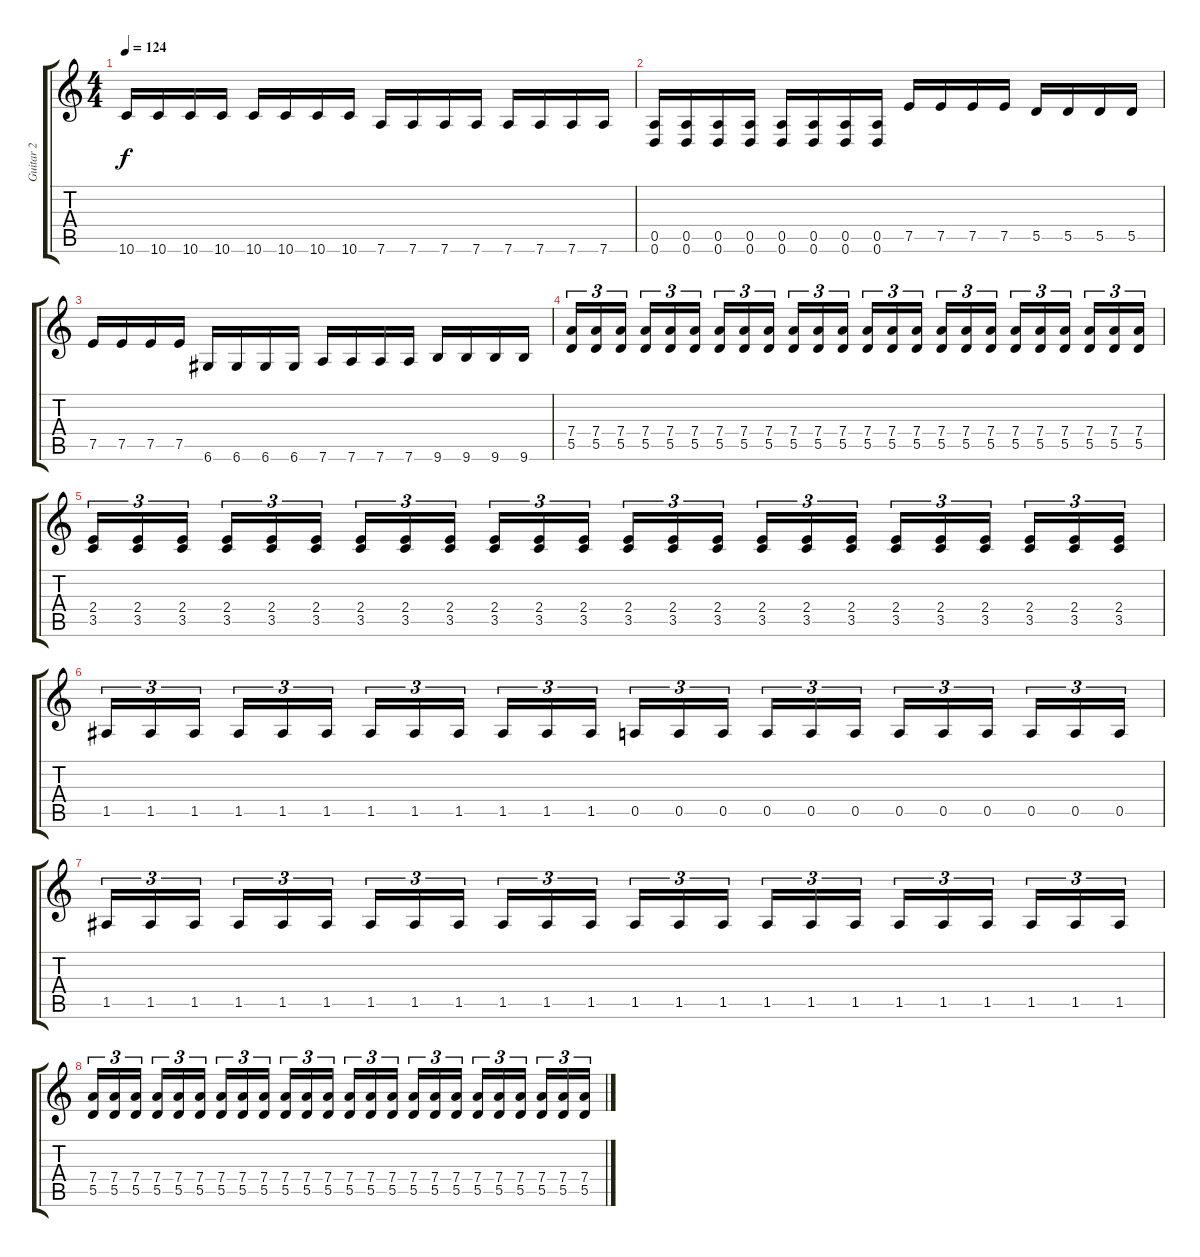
\track ("Guitar 2" "Guitar 2") {instrument distortionguitar}
\staff {score tabs}
\tuning (E4 B3 G3 D3 A2 D2) {hide}
\ts (4 4)
\tempo 124
\clef g2
\ks c
10.6.16{dy f} 10.6.16 10.6.16 10.6.16 10.6.16 10.6.16 10.6.16 10.6.16 7.6.16 7.6.16 7.6.16 7.6.16 7.6.16 7.6.16 7.6.16 7.6.16 |
(0.5 0.6).16 (0.5 0.6).16 (0.5 0.6).16 (0.5 0.6).16 (0.5 0.6).16 (0.5 0.6).16 (0.5 0.6).16 (0.5 0.6).16 7.5.16 7.5.16 7.5.16 7.5.16 5.5.16 5.5.16 5.5.16 5.5.16 |
7.5.16 7.5.16 7.5.16 7.5.16 6.6.16 6.6.16 6.6.16 6.6.16 7.6.16 7.6.16 7.6.16 7.6.16 9.6.16 9.6.16 9.6.16 9.6.16 |
(7.4 5.5).16{tu (3 2)} (7.4 5.5).16{tu (3 2)} (7.4 5.5).16{tu (3 2)} (7.4 5.5).16{tu (3 2)} (7.4 5.5).16{tu (3 2)} (7.4 5.5).16{tu (3 2)} (7.4 5.5).16{tu (3 2)} (7.4 5.5).16{tu (3 2)} (7.4 5.5).16{tu (3 2)} (7.4 5.5).16{tu (3 2)} (7.4 5.5).16{tu (3 2)} (7.4 5.5).16{tu (3 2)} (7.4 5.5).16{tu (3 2)} (7.4 5.5).16{tu (3 2)} (7.4 5.5).16{tu (3 2)} (7.4 5.5).16{tu (3 2)} (7.4 5.5).16{tu (3 2)} (7.4 5.5).16{tu (3 2)} (7.4 5.5).16{tu (3 2)} (7.4 5.5).16{tu (3 2)} (7.4 5.5).16{tu (3 2)} (7.4 5.5).16{tu (3 2)} (7.4 5.5).16{tu (3 2)} (7.4 5.5).16{tu (3 2)} |
(2.4 3.5).16{tu (3 2)} (2.4 3.5).16{tu (3 2)} (2.4 3.5).16{tu (3 2)} (2.4 3.5).16{tu (3 2)} (2.4 3.5).16{tu (3 2)} (2.4 3.5).16{tu (3 2)} (2.4 3.5).16{tu (3 2)} (2.4 3.5).16{tu (3 2)} (2.4 3.5).16{tu (3 2)} (2.4 3.5).16{tu (3 2)} (2.4 3.5).16{tu (3 2)} (2.4 3.5).16{tu (3 2)} (2.4 3.5).16{tu (3 2)} (2.4 3.5).16{tu (3 2)} (2.4 3.5).16{tu (3 2)} (2.4 3.5).16{tu (3 2)} (2.4 3.5).16{tu (3 2)} (2.4 3.5).16{tu (3 2)} (2.4 3.5).16{tu (3 2)} (2.4 3.5).16{tu (3 2)} (2.4 3.5).16{tu (3 2)} (2.4 3.5).16{tu (3 2)} (2.4 3.5).16{tu (3 2)} (2.4 3.5).16{tu (3 2)} |
1.5.16{tu (3 2)} 1.5.16{tu (3 2)} 1.5.16{tu (3 2)} 1.5.16{tu (3 2)} 1.5.16{tu (3 2)} 1.5.16{tu (3 2)} 1.5.16{tu (3 2)} 1.5.16{tu (3 2)} 1.5.16{tu (3 2)} 1.5.16{tu (3 2)} 1.5.16{tu (3 2)} 1.5.16{tu (3 2)} 0.5.16{tu (3 2)} 0.5.16{tu (3 2)} 0.5.16{tu (3 2)} 0.5.16{tu (3 2)} 0.5.16{tu (3 2)} 0.5.16{tu (3 2)} 0.5.16{tu (3 2)} 0.5.16{tu (3 2)} 0.5.16{tu (3 2)} 0.5.16{tu (3 2)} 0.5.16{tu (3 2)} 0.5.16{tu (3 2)} |
1.5.16{tu (3 2)} 1.5.16{tu (3 2)} 1.5.16{tu (3 2)} 1.5.16{tu (3 2)} 1.5.16{tu (3 2)} 1.5.16{tu (3 2)} 1.5.16{tu (3 2)} 1.5.16{tu (3 2)} 1.5.16{tu (3 2)} 1.5.16{tu (3 2)} 1.5.16{tu (3 2)} 1.5.16{tu (3 2)} 1.5.16{tu (3 2)} 1.5.16{tu (3 2)} 1.5.16{tu (3 2)} 1.5.16{tu (3 2)} 1.5.16{tu (3 2)} 1.5.16{tu (3 2)} 1.5.16{tu (3 2)} 1.5.16{tu (3 2)} 1.5.16{tu (3 2)} 1.5.16{tu (3 2)} 1.5.16{tu (3 2)} 1.5.16{tu (3 2)} |
(7.4 5.5).16{tu (3 2)} (7.4 5.5).16{tu (3 2)} (7.4 5.5).16{tu (3 2)} (7.4 5.5).16{tu (3 2)} (7.4 5.5).16{tu (3 2)} (7.4 5.5).16{tu (3 2)} (7.4 5.5).16{tu (3 2)} (7.4 5.5).16{tu (3 2)} (7.4 5.5).16{tu (3 2)} (7.4 5.5).16{tu (3 2)} (7.4 5.5).16{tu (3 2)} (7.4 5.5).16{tu (3 2)} (7.4 5.5).16{tu (3 2)} (7.4 5.5).16{tu (3 2)} (7.4 5.5).16{tu (3 2)} (7.4 5.5).16{tu (3 2)} (7.4 5.5).16{tu (3 2)} (7.4 5.5).16{tu (3 2)} (7.4 5.5).16{tu (3 2)} (7.4 5.5).16{tu (3 2)} (7.4 5.5).16{tu (3 2)} (7.4 5.5).16{tu (3 2)} (7.4 5.5).16{tu (3 2)} (7.4 5.5).16{tu (3 2)}
